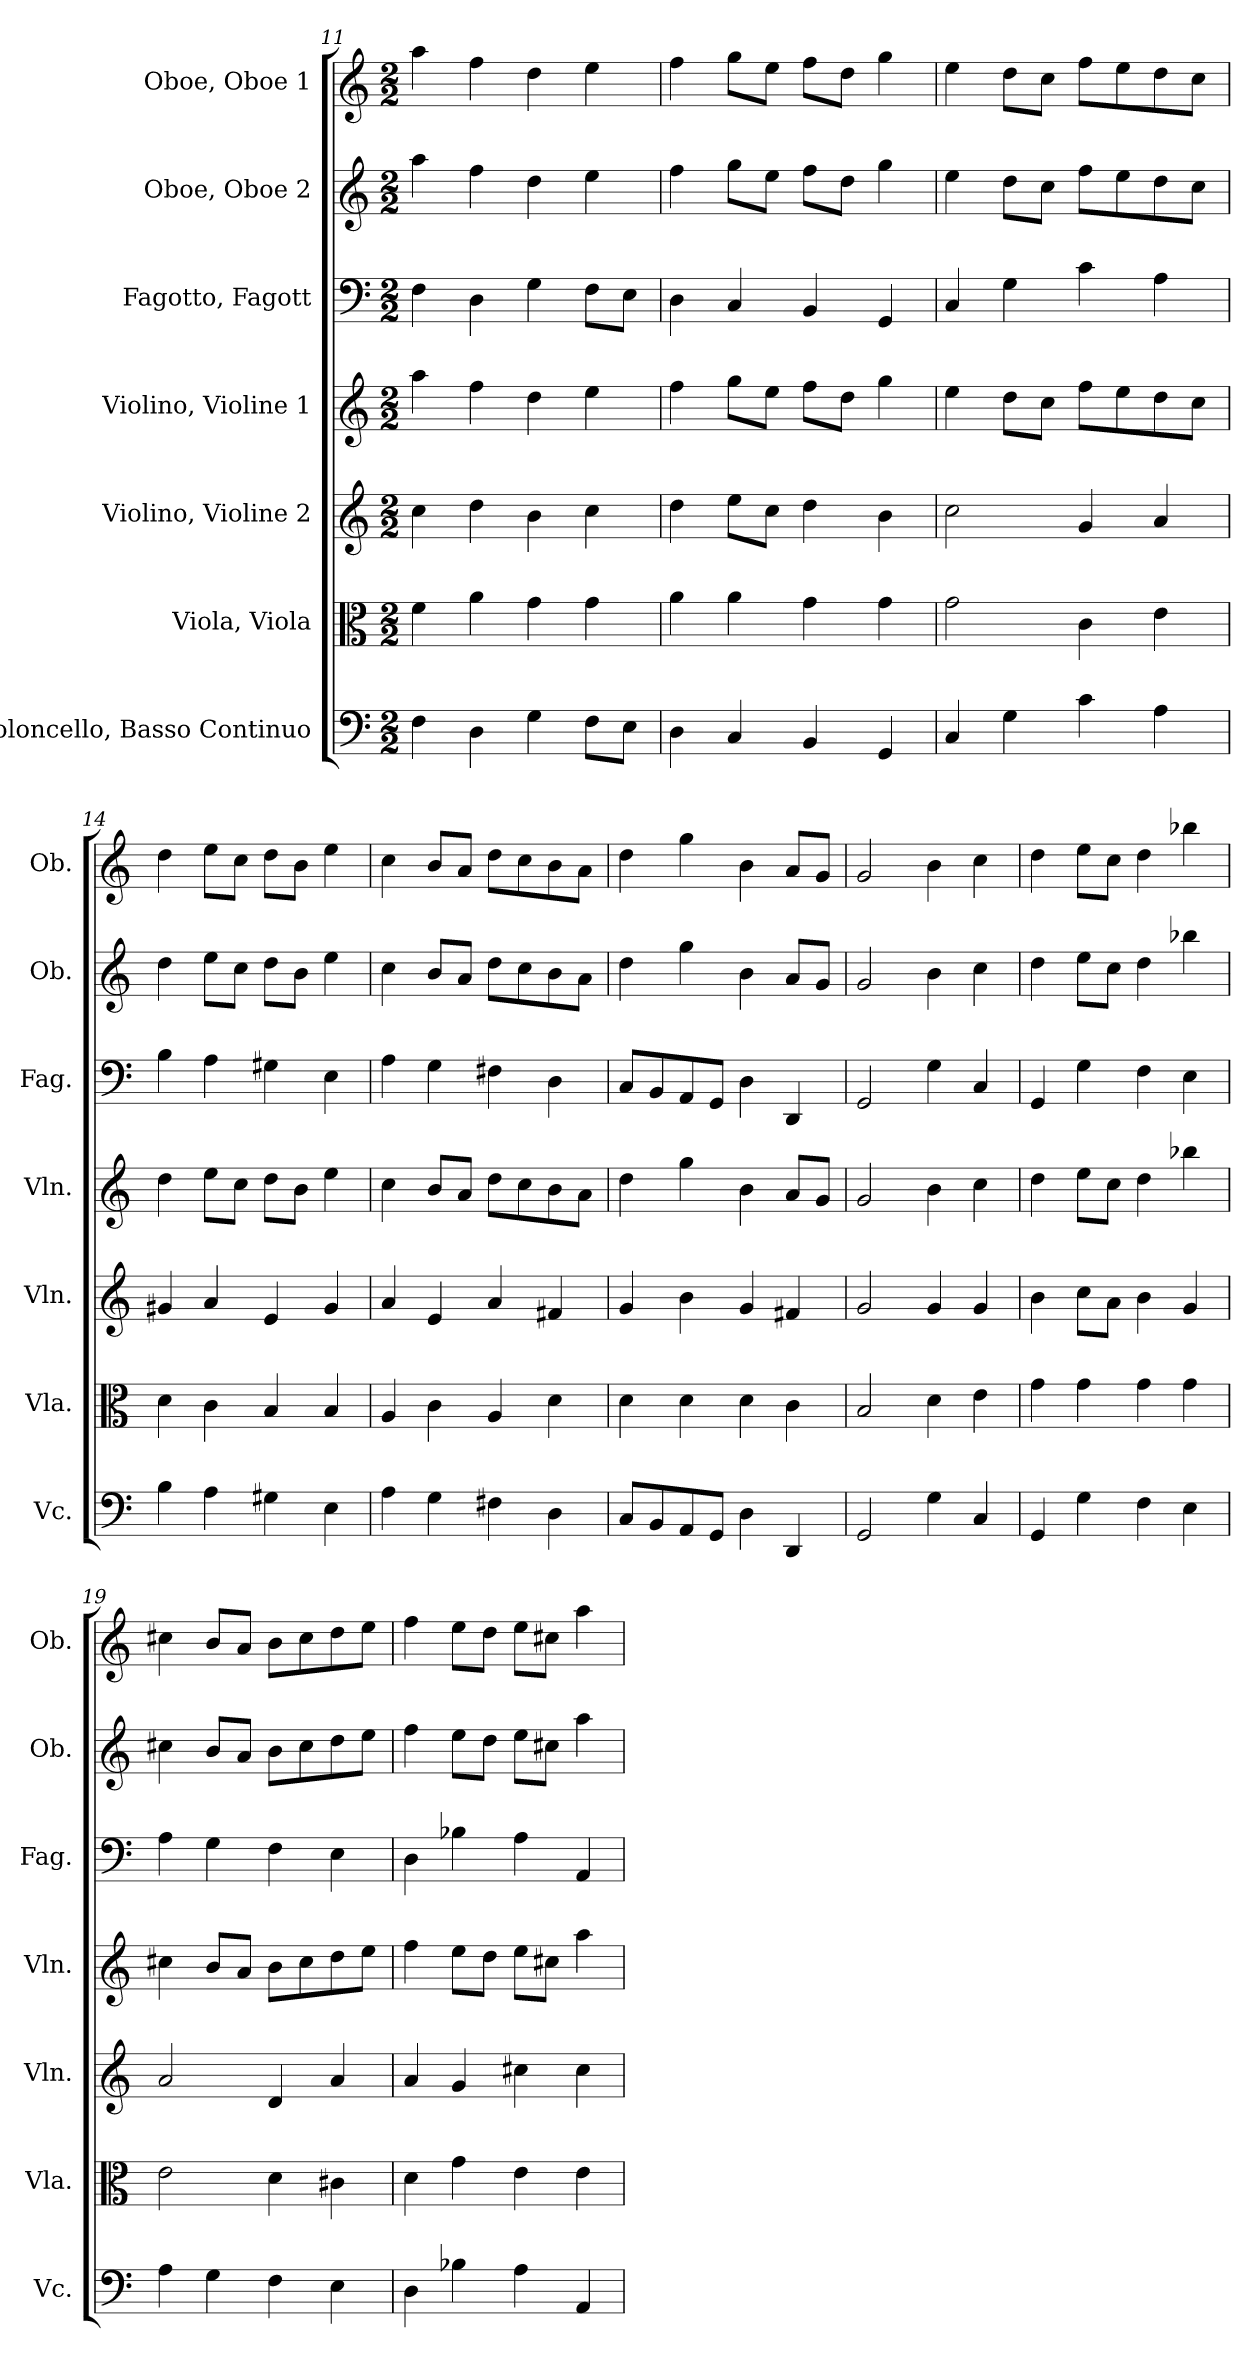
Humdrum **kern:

**kern	**kern	**kern	**kern	**kern	**kern	**kern
*part7	*part6	*part5	*part4	*part3	*part2	*part1
*staff7	*staff6	*staff5	*staff4	*staff3	*staff2	*staff1
*I"Violoncello, Basso Continuo	*I"Viola, Viola	*I"Violino, Violine 2	*I"Violino, Violine 1	*I"Fagotto, Fagott	*I"Oboe, Oboe 2	*I"Oboe, Oboe 1
*I'Vc.	*I'Vla.	*I'Vln.	*I'Vln.	*I'Fag.	*I'Ob.	*I'Ob.
*clefF4	*clefC3	*clefG2	*clefG2	*clefF4	*clefG2	*clefG2
*k[]	*k[]	*k[]	*k[]	*k[]	*k[]	*k[]
*M2/2	*M2/2	*M2/2	*M2/2	*M2/2	*M2/2	*M2/2
=11	=11	=11	=11	=11	=11	=11
4F\	4f\	4cc\	4aa\	4F\	4aa\	4aa\
4D\	4a\	4dd\	4ff\	4D\	4ff\	4ff\
4G\	4g\	4b\	4dd\	4G\	4dd\	4dd\
8F\L	4g\	4cc\	4ee\	8F\L	4ee\	4ee\
8E\J	.	.	.	8E\J	.	.
=12	=12	=12	=12	=12	=12	=12
4D\	4a\	4dd\	4ff\	4D\	4ff\	4ff\
4C/	4a\	8ee\L	8gg\L	4C/	8gg\L	8gg\L
.	.	8cc\J	8ee\J	.	8ee\J	8ee\J
4BB/	4g\	4dd\	8ff\L	4BB/	8ff\L	8ff\L
.	.	.	8dd\J	.	8dd\J	8dd\J
4GG/	4g\	4b\	4gg\	4GG/	4gg\	4gg\
=13	=13	=13	=13	=13	=13	=13
4C/	2g\	2cc\	4ee\	4C/	4ee\	4ee\
4G\	.	.	8dd\L	4G\	8dd\L	8dd\L
.	.	.	8cc\J	.	8cc\J	8cc\J
4c\	4c\	4g/	8ff\L	4c\	8ff\L	8ff\L
.	.	.	8ee\	.	8ee\	8ee\
4A\	4e\	4a/	8dd\	4A\	8dd\	8dd\
.	.	.	8cc\J	.	8cc\J	8cc\J
!!LO:PB:g=z
=14	=14	=14	=14	=14	=14	=14
4B\	4d\	4g#X/	4dd\	4B\	4dd\	4dd\
4A\	4c\	4a/	8ee\L	4A\	8ee\L	8ee\L
.	.	.	8cc\J	.	8cc\J	8cc\J
4G#X\	4B/	4e/	8dd\L	4G#X\	8dd\L	8dd\L
.	.	.	8b\J	.	8b\J	8b\J
4E\	4B/	4g#/	4ee\	4E\	4ee\	4ee\
=15	=15	=15	=15	=15	=15	=15
4A\	4A/	4a/	4cc\	4A\	4cc\	4cc\
4G\	4c\	4e/	8b/L	4G\	8b/L	8b/L
.	.	.	8a/J	.	8a/J	8a/J
4F#X\	4A/	4a/	8dd\L	4F#X\	8dd\L	8dd\L
.	.	.	8cc\	.	8cc\	8cc\
4D\	4d\	4f#X/	8b\	4D\	8b\	8b\
.	.	.	8a\J	.	8a\J	8a\J
=16	=16	=16	=16	=16	=16	=16
8C/L	4d\	4g/	4dd\	8C/L	4dd\	4dd\
8BB/	.	.	.	8BB/	.	.
8AA/	4d\	4b\	4gg\	8AA/	4gg\	4gg\
8GG/J	.	.	.	8GG/J	.	.
4D\	4d\	4g/	4b\	4D\	4b\	4b\
4DD/	4c\	4f#X/	8a/L	4DD/	8a/L	8a/L
.	.	.	8g/J	.	8g/J	8g/J
=17	=17	=17	=17	=17	=17	=17
2GG/	2B/	2g/	2g/	2GG/	2g/	2g/
4G\	4d\	4g/	4b\	4G\	4b\	4b\
4C/	4e\	4g/	4cc\	4C/	4cc\	4cc\
=18	=18	=18	=18	=18	=18	=18
4GG/	4g\	4b\	4dd\	4GG/	4dd\	4dd\
4G\	4g\	8cc\L	8ee\L	4G\	8ee\L	8ee\L
.	.	8a\J	8cc\J	.	8cc\J	8cc\J
4F\	4g\	4b\	4dd\	4F\	4dd\	4dd\
4E\	4g\	4g/	4bb-X\	4E\	4bb-X\	4bb-X\
=19	=19	=19	=19	=19	=19	=19
4A\	2e\	2a/	4cc#X\	4A\	4cc#X\	4cc#X\
4G\	.	.	8b/L	4G\	8b/L	8b/L
.	.	.	8a/J	.	8a/J	8a/J
4F\	4d\	4d/	8b\L	4F\	8b\L	8b\L
.	.	.	8cc#\	.	8cc#\	8cc#\
4E\	4c#X\	4a/	8dd\	4E\	8dd\	8dd\
.	.	.	8ee\J	.	8ee\J	8ee\J
=20	=20	=20	=20	=20	=20	=20
4D\	4d\	4a/	4ff\	4D\	4ff\	4ff\
4B-X\	4g\	4g/	8ee\L	4B-X\	8ee\L	8ee\L
.	.	.	8dd\J	.	8dd\J	8dd\J
4A\	4e\	4cc#X\	8ee\L	4A\	8ee\L	8ee\L
.	.	.	8cc#X\J	.	8cc#X\J	8cc#X\J
4AA/	4e\	4cc#\	4aa\	4AA/	4aa\	4aa\
=	=	=	=	=	=	=
*-	*-	*-	*-	*-	*-	*-
